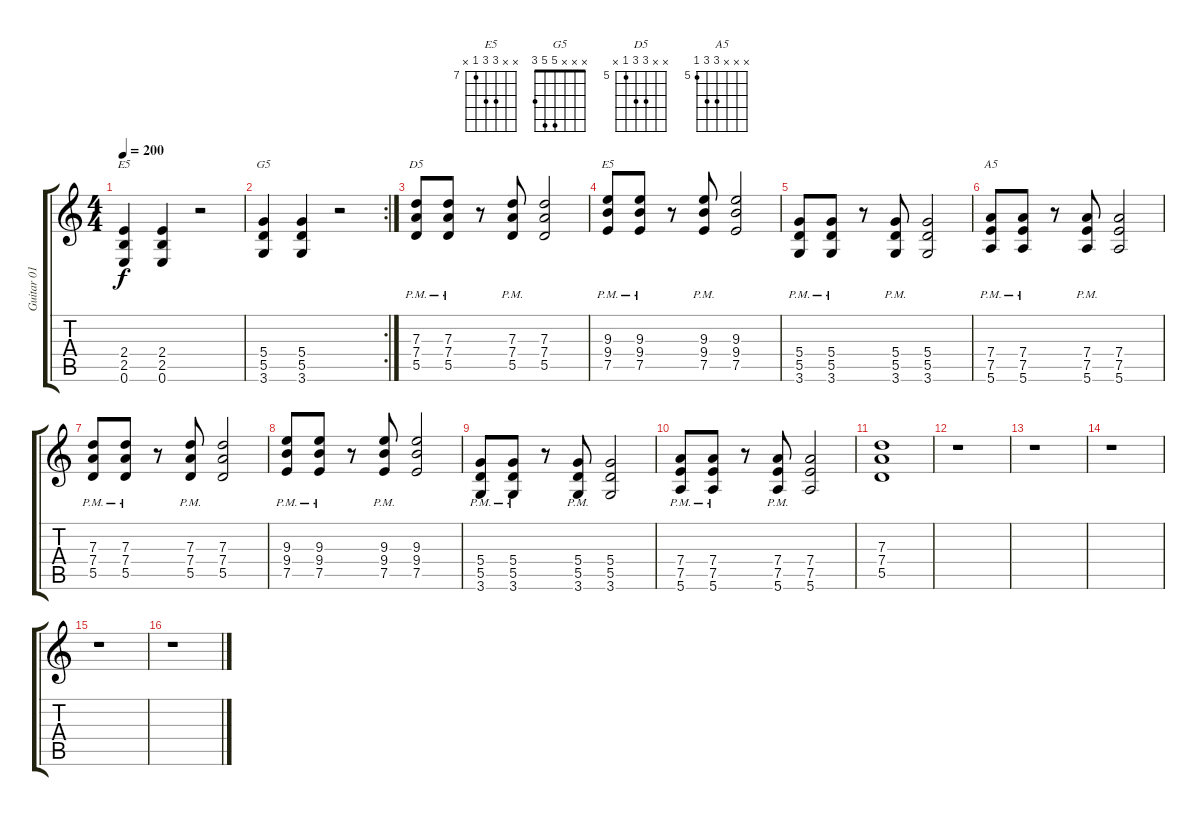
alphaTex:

\track ("Guitar 01 " "Guitar 01 ") {instrument distortionguitar}
\staff {score tabs}
\tuning (E4 B3 G3 D3 A2 E2) {hide}
\chord ("E5" x x x 2 2 0)
\chord ("G5" x x x 5 5 3)
\chord ("D5" x x 7 7 5 x) {firstfret 5}
\chord ("E5" x x 9 9 7 x) {firstfret 7}
\chord ("A5" x x x 7 7 5) {firstfret 5}
\ts (4 4)
\tempo 200
\clef g2
\ks c
(2.4 2.5 0.6).4{ch "E5" dy f} (2.4 2.5 0.6).4 r.2 |
\rc 2
(5.4 5.5 3.6).4{ch "G5"} (5.4 5.5 3.6).4 r.2 |
(7.3{pm} 7.4{pm} 5.5{pm}).8{ch "D5"} (7.3{pm} 7.4{pm} 5.5{pm}).8 r.8 (7.3{pm} 7.4{pm} 5.5{pm}).8 (7.3 7.4 5.5).2 |
(9.3{pm} 9.4{pm} 7.5{pm}).8{ch "E5"} (9.3{pm} 9.4{pm} 7.5{pm}).8 r.8 (9.3{pm} 9.4{pm} 7.5{pm}).8 (9.3 9.4 7.5).2 |
(5.4{pm} 5.5{pm} 3.6{pm}).8 (5.4{pm} 5.5{pm} 3.6{pm}).8 r.8 (5.4{pm} 5.5{pm} 3.6{pm}).8 (5.4 5.5 3.6).2 |
(7.4{pm} 7.5{pm} 5.6{pm}).8{ch "A5"} (7.4{pm} 7.5{pm} 5.6{pm}).8 r.8 (7.4{pm} 7.5{pm} 5.6{pm}).8 (7.4 7.5 5.6).2 |
(7.3{pm} 7.4{pm} 5.5{pm}).8 (7.3{pm} 7.4{pm} 5.5{pm}).8 r.8 (7.3{pm} 7.4{pm} 5.5{pm}).8 (7.3 7.4 5.5).2 |
(9.3{pm} 9.4{pm} 7.5{pm}).8 (9.3{pm} 9.4{pm} 7.5{pm}).8 r.8 (9.3{pm} 9.4{pm} 7.5{pm}).8 (9.3 9.4 7.5).2 |
(5.4{pm} 5.5{pm} 3.6{pm}).8 (5.4{pm} 5.5{pm} 3.6{pm}).8 r.8 (5.4{pm} 5.5{pm} 3.6{pm}).8 (5.4 5.5 3.6).2 |
(7.4{pm} 7.5{pm} 5.6{pm}).8 (7.4{pm} 7.5{pm} 5.6{pm}).8 r.8 (7.4{pm} 7.5{pm} 5.6{pm}).8 (7.4 7.5 5.6).2 |
(7.3 7.4 5.5).1 |
r.1 |
r.1 |
r.1 |
r.1 |
r.1
